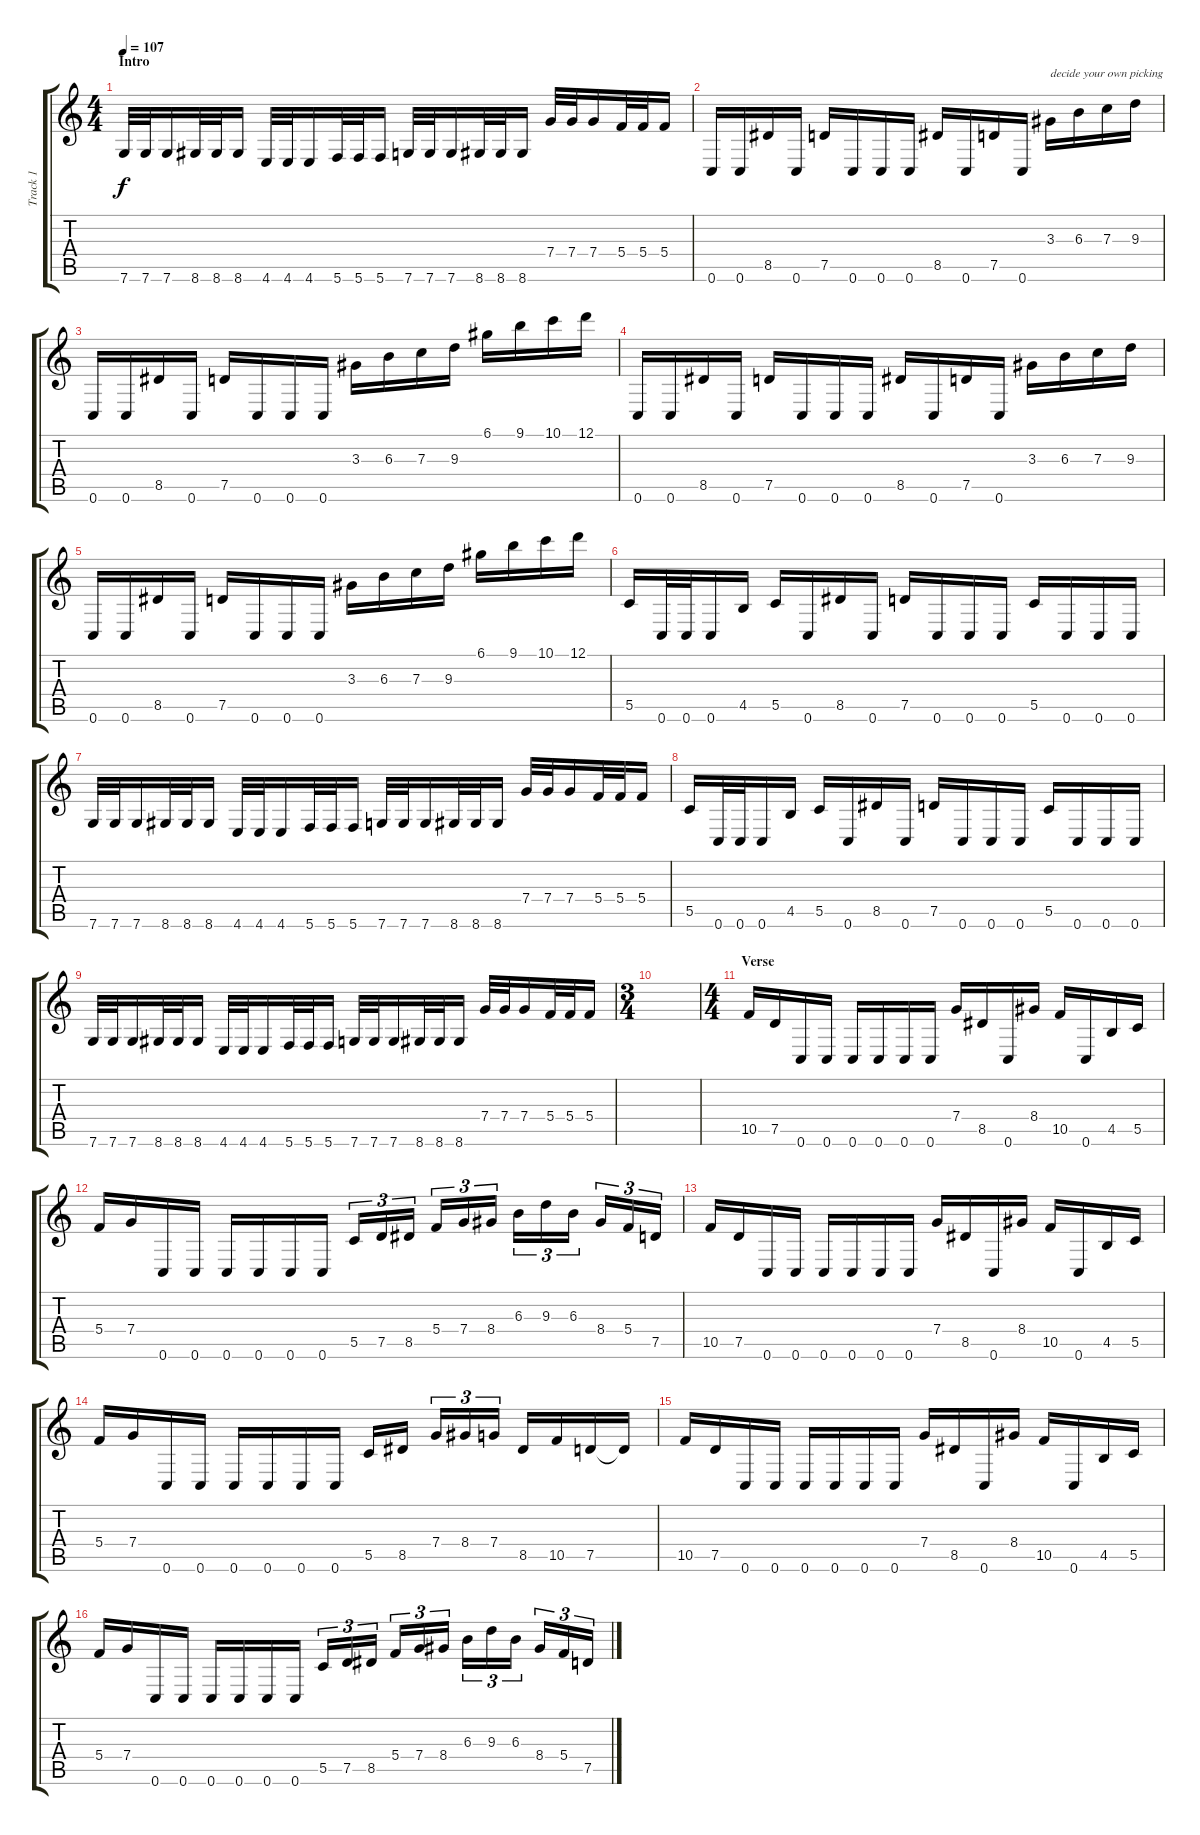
\track ("Track 1" "Track 1") {instrument distortionguitar}
\staff {score tabs}
\tuning (D4 A3 F3 C3 G2 C2) {hide}
\ts (4 4)
\section ("" "Intro")
\tempo 107
\clef g2
\ks c
7.6.32{dy f instrument distortionguitar} 7.6.32 7.6.16 8.6.32 8.6.32 8.6.16 4.6.32 4.6.32 4.6.16 5.6.32 5.6.32 5.6.16 7.6.32 7.6.32 7.6.16 8.6.32 8.6.32 8.6.16 7.4.32 7.4.32 7.4.16 5.4.32 5.4.32 5.4.16 |
0.6.16 0.6.16 8.5.16 0.6.16 7.5.16 0.6.16 0.6.16 0.6.16 8.5.16 0.6.16 7.5.16 0.6.16 3.3.16{txt "decide your own picking"} 6.3.16 7.3.16 9.3.16 |
0.6.16 0.6.16 8.5.16 0.6.16 7.5.16 0.6.16 0.6.16 0.6.16 3.3.16 6.3.16 7.3.16 9.3.16 6.1.16 9.1.16 10.1.16 12.1.16 |
0.6.16 0.6.16 8.5.16 0.6.16 7.5.16 0.6.16 0.6.16 0.6.16 8.5.16 0.6.16 7.5.16 0.6.16 3.3.16 6.3.16 7.3.16 9.3.16 |
0.6.16 0.6.16 8.5.16 0.6.16 7.5.16 0.6.16 0.6.16 0.6.16 3.3.16 6.3.16 7.3.16 9.3.16 6.1.16 9.1.16 10.1.16 12.1.16 |
5.5.16 0.6.32 0.6.32 0.6.16 4.5.16 5.5.16 0.6.16 8.5.16 0.6.16 7.5.16 0.6.16 0.6.16 0.6.16 5.5.16 0.6.16 0.6.16 0.6.16 |
7.6.32 7.6.32 7.6.16 8.6.32 8.6.32 8.6.16 4.6.32 4.6.32 4.6.16 5.6.32 5.6.32 5.6.16 7.6.32 7.6.32 7.6.16 8.6.32 8.6.32 8.6.16 7.4.32 7.4.32 7.4.16 5.4.32 5.4.32 5.4.16 |
5.5.16 0.6.32 0.6.32 0.6.16 4.5.16 5.5.16 0.6.16 8.5.16 0.6.16 7.5.16 0.6.16 0.6.16 0.6.16 5.5.16 0.6.16 0.6.16 0.6.16 |
7.6.32 7.6.32 7.6.16 8.6.32 8.6.32 8.6.16 4.6.32 4.6.32 4.6.16 5.6.32 5.6.32 5.6.16 7.6.32 7.6.32 7.6.16 8.6.32 8.6.32 8.6.16 7.4.32 7.4.32 7.4.16 5.4.32 5.4.32 5.4.16 |
\ts (3 4)
|
\ts (4 4)
\section ("" "Verse")
10.5.16 7.5.16 0.6.16 0.6.16 0.6.16 0.6.16 0.6.16 0.6.16 7.4.16 8.5.16 0.6.16 8.4.16 10.5.16 0.6.16 4.5.16 5.5.16 |
5.4.16 7.4.16 0.6.16 0.6.16 0.6.16 0.6.16 0.6.16 0.6.16 5.5.16{tu (3 2)} 7.5.16{tu (3 2)} 8.5.16{tu (3 2)} 5.4.16{tu (3 2)} 7.4.16{tu (3 2)} 8.4.16{tu (3 2)} 6.3.16{tu (3 2)} 9.3.16{tu (3 2)} 6.3.16{tu (3 2)} 8.4.16{tu (3 2)} 5.4.16{tu (3 2)} 7.5.16{tu (3 2)} |
10.5.16 7.5.16 0.6.16 0.6.16 0.6.16 0.6.16 0.6.16 0.6.16 7.4.16 8.5.16 0.6.16 8.4.16 10.5.16 0.6.16 4.5.16 5.5.16 |
5.4.16 7.4.16 0.6.16 0.6.16 0.6.16 0.6.16 0.6.16 0.6.16 5.5.16 8.5.16 7.4.16{tu (3 2)} 8.4.16{tu (3 2)} 7.4.16{tu (3 2)} 8.5.16 10.5.16 7.5.16 7.5{t}.16 |
10.5.16 7.5.16 0.6.16 0.6.16 0.6.16 0.6.16 0.6.16 0.6.16 7.4.16 8.5.16 0.6.16 8.4.16 10.5.16 0.6.16 4.5.16 5.5.16 |
5.4.16 7.4.16 0.6.16 0.6.16 0.6.16 0.6.16 0.6.16 0.6.16 5.5.16{tu (3 2)} 7.5.16{tu (3 2)} 8.5.16{tu (3 2)} 5.4.16{tu (3 2)} 7.4.16{tu (3 2)} 8.4.16{tu (3 2)} 6.3.16{tu (3 2)} 9.3.16{tu (3 2)} 6.3.16{tu (3 2)} 8.4.16{tu (3 2)} 5.4.16{tu (3 2)} 7.5.16{tu (3 2)}
